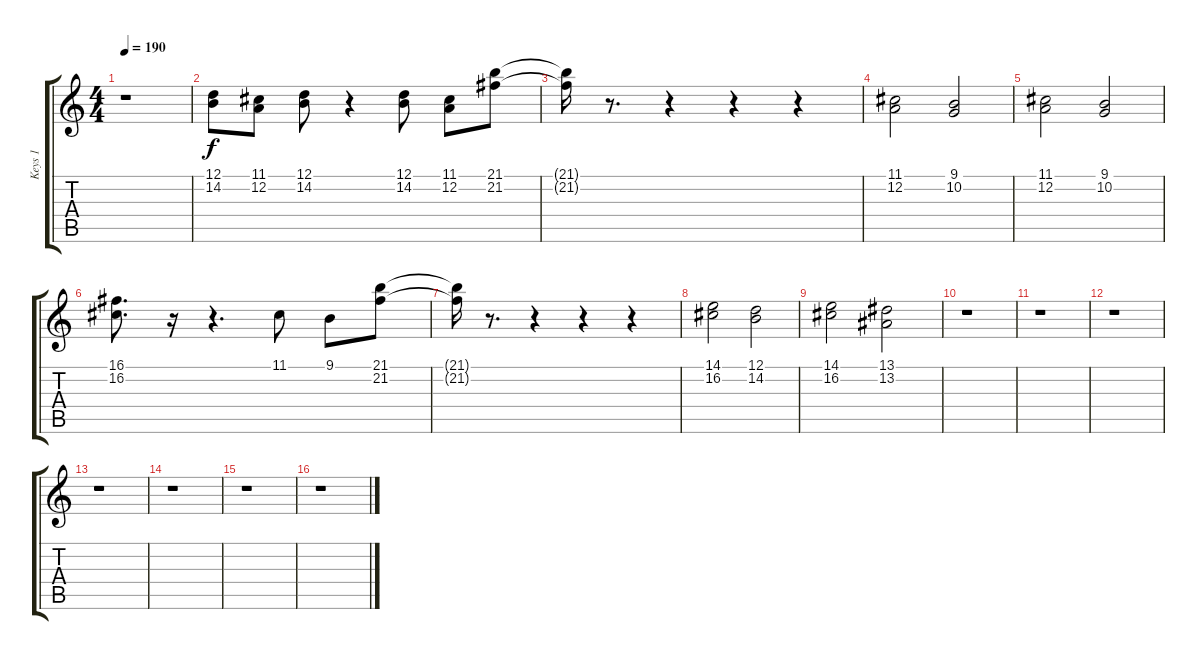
\track ("Keys 1" "Keys 1") {instrument lead2sawtooth}
\staff {score tabs}
\tuning (D4 A3 F3 C3 G2 C2) {hide}
\ts (4 4)
\tempo 190
\clef g2
\ks c
r.1{dy mp} |
(12.1 14.2).8{dy f volume 11 balance 8 instrument stringensemble1} (11.1 12.2).8 (12.1 14.2).8 r.4 (12.1 14.2).8 (11.1 12.2).8 (21.1 21.2).8 |
(21.1{t} 21.2{t}).16 r.8{d} r.4 r.4 r.4 |
(11.1 12.2).2{instrument stringensemble2} (9.1 10.2).2 |
(11.1 12.2).2 (9.1 10.2).2 |
(16.1 16.2).8{d instrument stringensemble1} r.16 r.4{d} 11.1.8 9.1.8 (21.1 21.2).8 |
(21.1{t} 21.2{t}).16 r.8{d} r.4 r.4 r.4 |
(14.1 16.2).2{instrument stringensemble2} (12.1 14.2).2 |
(14.1 16.2).2 (13.1 13.2).2 |
r.1 |
r.1 |
r.1 |
r.1 |
r.1 |
r.1 |
r.1
